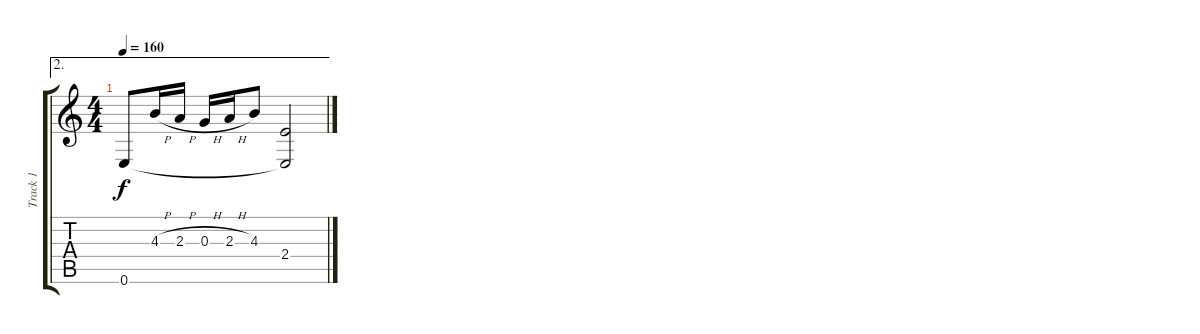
\track ("Track 1" "Track 1") {instrument acousticguitarnylon}
\staff {score tabs}
\tuning (E4 B3 G3 D3 A2 E2) {hide}
\ae 2
\ts (4 4)
\tempo 160
\clef g2
\ks c
0.6.8{dy f} 4.3{h}.16 2.3{h}.16 0.3{h}.16 2.3{h}.16 4.3.8 (2.4 0.6{t}).2
